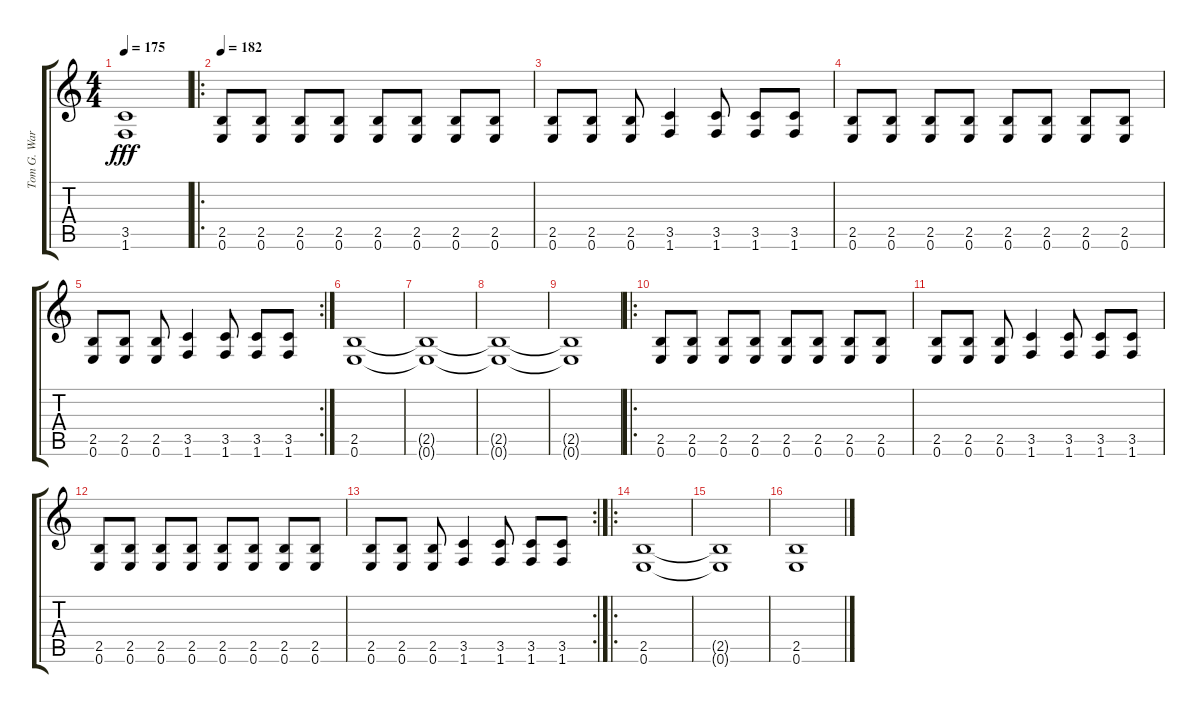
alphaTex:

\track ("Tom G. Warrior" "Tom G. War") {instrument overdrivenguitar}
\staff {score tabs}
\tuning (E4 B3 G3 D3 A2 E2) {hide}
\ts (4 4)
\tempo 175
\clef g2
\ks c
(3.5 1.6).1{dy fff} |
\ro
\tempo 182
(2.5 0.6).8 (2.5 0.6).8 (2.5 0.6).8 (2.5 0.6).8 (2.5 0.6).8 (2.5 0.6).8 (2.5 0.6).8 (2.5 0.6).8 |
(2.5 0.6).8 (2.5 0.6).8 (2.5 0.6).8 (3.5 1.6).4 (3.5 1.6).8 (3.5 1.6).8 (3.5 1.6).8 |
(2.5 0.6).8 (2.5 0.6).8 (2.5 0.6).8 (2.5 0.6).8 (2.5 0.6).8 (2.5 0.6).8 (2.5 0.6).8 (2.5 0.6).8 |
\rc 2
(2.5 0.6).8 (2.5 0.6).8 (2.5 0.6).8 (3.5 1.6).4 (3.5 1.6).8 (3.5 1.6).8 (3.5 1.6).8 |
(2.5 0.6).1 |
(2.5{t} 0.6{t}).1 |
(2.5{t} 0.6{t}).1 |
(2.5{t} 0.6{t}).1 |
\ro
(2.5 0.6).8 (2.5 0.6).8 (2.5 0.6).8 (2.5 0.6).8 (2.5 0.6).8 (2.5 0.6).8 (2.5 0.6).8 (2.5 0.6).8 |
(2.5 0.6).8 (2.5 0.6).8 (2.5 0.6).8 (3.5 1.6).4 (3.5 1.6).8 (3.5 1.6).8 (3.5 1.6).8 |
(2.5 0.6).8 (2.5 0.6).8 (2.5 0.6).8 (2.5 0.6).8 (2.5 0.6).8 (2.5 0.6).8 (2.5 0.6).8 (2.5 0.6).8 |
\rc 2
(2.5 0.6).8 (2.5 0.6).8 (2.5 0.6).8 (3.5 1.6).4 (3.5 1.6).8 (3.5 1.6).8 (3.5 1.6).8 |
\ro
(2.5 0.6).1 |
(2.5{t} 0.6{t}).1 |
(2.5 0.6).1
